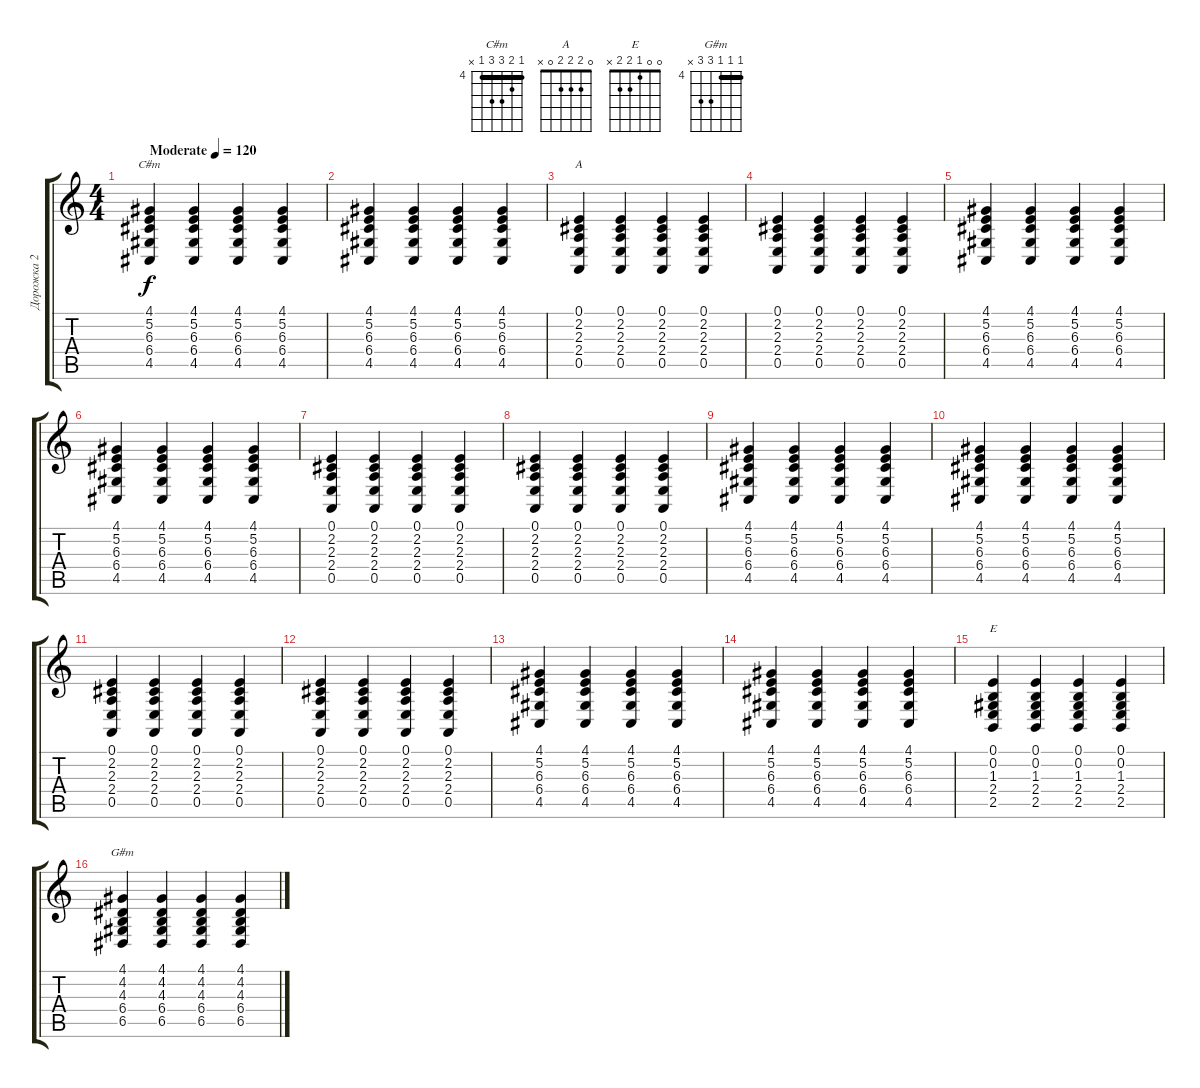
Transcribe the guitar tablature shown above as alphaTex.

\track ("Дорожка 2" "Дорожка 2") {instrument acousticgrandpiano}
\staff {score tabs}
\tuning (E4 B3 G3 D3 A2 E2) {hide}
\chord ("C#m" 4 5 6 6 4 x) {firstfret 4 barre 4}
\chord ("A" 0 2 2 2 0 x)
\chord ("E" 0 0 1 2 2 x)
\chord ("G#m" 4 4 4 6 6 x) {firstfret 4 barre 4}
\ts (4 4)
\tempo (120 "Moderate")
\clef g2
\ks c
(4.1 5.2 6.3 6.4 4.5).4{ch "C#m" dy f instrument acousticgrandpiano} (4.1 5.2 6.3 6.4 4.5).4 (4.1 5.2 6.3 6.4 4.5).4 (4.1 5.2 6.3 6.4 4.5).4 |
(4.1 5.2 6.3 6.4 4.5).4 (4.1 5.2 6.3 6.4 4.5).4 (4.1 5.2 6.3 6.4 4.5).4 (4.1 5.2 6.3 6.4 4.5).4 |
(0.1 2.2 2.3 2.4 0.5).4{ch "A"} (0.1 2.2 2.3 2.4 0.5).4 (0.1 2.2 2.3 2.4 0.5).4 (0.1 2.2 2.3 2.4 0.5).4 |
(0.1 2.2 2.3 2.4 0.5).4 (0.1 2.2 2.3 2.4 0.5).4 (0.1 2.2 2.3 2.4 0.5).4 (0.1 2.2 2.3 2.4 0.5).4 |
(4.1 5.2 6.3 6.4 4.5).4 (4.1 5.2 6.3 6.4 4.5).4 (4.1 5.2 6.3 6.4 4.5).4 (4.1 5.2 6.3 6.4 4.5).4 |
(4.1 5.2 6.3 6.4 4.5).4 (4.1 5.2 6.3 6.4 4.5).4 (4.1 5.2 6.3 6.4 4.5).4 (4.1 5.2 6.3 6.4 4.5).4 |
(0.1 2.2 2.3 2.4 0.5).4 (0.1 2.2 2.3 2.4 0.5).4 (0.1 2.2 2.3 2.4 0.5).4 (0.1 2.2 2.3 2.4 0.5).4 |
(0.1 2.2 2.3 2.4 0.5).4 (0.1 2.2 2.3 2.4 0.5).4 (0.1 2.2 2.3 2.4 0.5).4 (0.1 2.2 2.3 2.4 0.5).4 |
(4.1 5.2 6.3 6.4 4.5).4 (4.1 5.2 6.3 6.4 4.5).4 (4.1 5.2 6.3 6.4 4.5).4 (4.1 5.2 6.3 6.4 4.5).4 |
(4.1 5.2 6.3 6.4 4.5).4 (4.1 5.2 6.3 6.4 4.5).4 (4.1 5.2 6.3 6.4 4.5).4 (4.1 5.2 6.3 6.4 4.5).4 |
(0.1 2.2 2.3 2.4 0.5).4 (0.1 2.2 2.3 2.4 0.5).4 (0.1 2.2 2.3 2.4 0.5).4 (0.1 2.2 2.3 2.4 0.5).4 |
(0.1 2.2 2.3 2.4 0.5).4 (0.1 2.2 2.3 2.4 0.5).4 (0.1 2.2 2.3 2.4 0.5).4 (0.1 2.2 2.3 2.4 0.5).4 |
(4.1 5.2 6.3 6.4 4.5).4 (4.1 5.2 6.3 6.4 4.5).4 (4.1 5.2 6.3 6.4 4.5).4 (4.1 5.2 6.3 6.4 4.5).4 |
(4.1 5.2 6.3 6.4 4.5).4 (4.1 5.2 6.3 6.4 4.5).4 (4.1 5.2 6.3 6.4 4.5).4 (4.1 5.2 6.3 6.4 4.5).4 |
(0.1 0.2 1.3 2.4 2.5).4{ch "E"} (0.1 0.2 1.3 2.4 2.5).4 (0.1 0.2 1.3 2.4 2.5).4 (0.1 0.2 1.3 2.4 2.5).4 |
(4.1 4.2 4.3 6.4 6.5).4{ch "G#m"} (4.1 4.2 4.3 6.4 6.5).4 (4.1 4.2 4.3 6.4 6.5).4 (4.1 4.2 4.3 6.4 6.5).4
